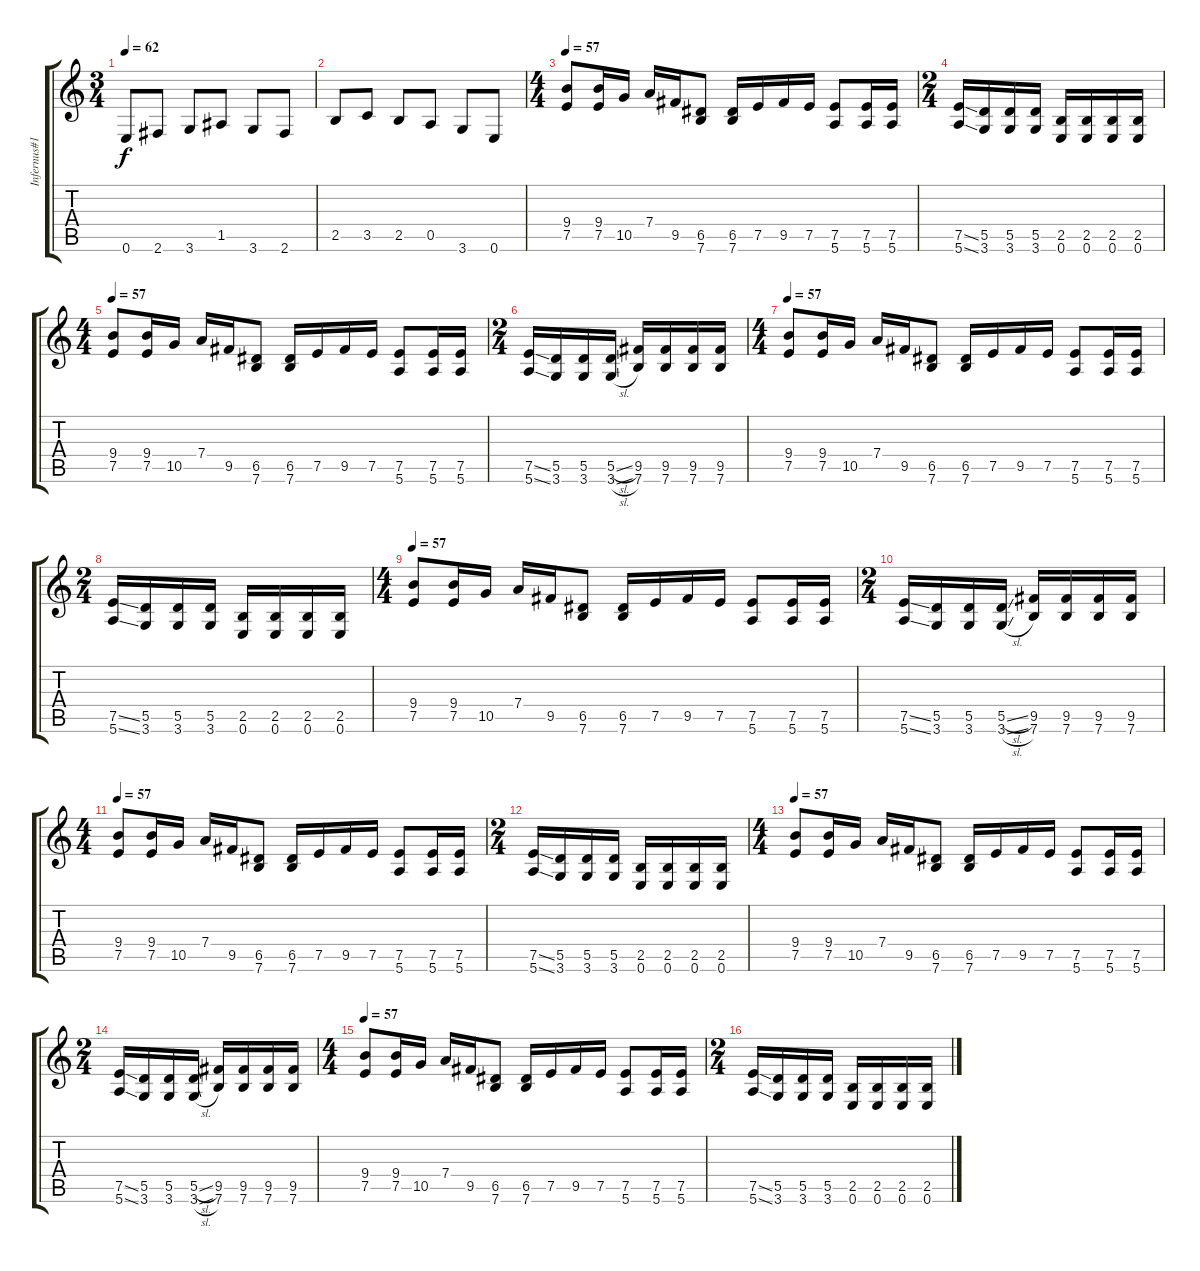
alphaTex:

\track ("Infernus#1" "Infernus#1") {instrument overdrivenguitar}
\staff {score tabs}
\tuning (E4 B3 G3 D3 A2 E2) {hide}
\ts (3 4)
\tempo 62
\clef g2
\ks c
0.6.8{dy f} 2.6.8 3.6.8 1.5.8 3.6.8 2.6.8 |
2.5.8 3.5.8 2.5.8 0.5.8 3.6.8 0.6.8 |
\ts (4 4)
\tempo 57
(9.4 7.5).8 (9.4 7.5).16 10.5.16 7.4.16 9.5.16 (6.5 7.6).8 (6.5 7.6).16 7.5.16 9.5.16 7.5.16 (7.5 5.6).8 (7.5 5.6).16 (7.5 5.6).16 |
\ts (2 4)
(7.5{ss} 5.6{ss}).16 (5.5 3.6).16 (5.5 3.6).16 (5.5 3.6).16 (2.5 0.6).16 (2.5 0.6).16 (2.5 0.6).16 (2.5 0.6).16 |
\ts (4 4)
\tempo 57
(9.4 7.5).8 (9.4 7.5).16 10.5.16 7.4.16 9.5.16 (6.5 7.6).8 (6.5 7.6).16 7.5.16 9.5.16 7.5.16 (7.5 5.6).8 (7.5 5.6).16 (7.5 5.6).16 |
\ts (2 4)
(7.5{ss} 5.6{ss}).16 (5.5 3.6).16 (5.5 3.6).16 (5.5{sl} 3.6{sl}).16 (9.5 7.6).16 (9.5 7.6).16 (9.5 7.6).16 (9.5 7.6).16 |
\ts (4 4)
\tempo 57
(9.4 7.5).8 (9.4 7.5).16 10.5.16 7.4.16 9.5.16 (6.5 7.6).8 (6.5 7.6).16 7.5.16 9.5.16 7.5.16 (7.5 5.6).8 (7.5 5.6).16 (7.5 5.6).16 |
\ts (2 4)
(7.5{ss} 5.6{ss}).16 (5.5 3.6).16 (5.5 3.6).16 (5.5 3.6).16 (2.5 0.6).16 (2.5 0.6).16 (2.5 0.6).16 (2.5 0.6).16 |
\ts (4 4)
\tempo 57
(9.4 7.5).8 (9.4 7.5).16 10.5.16 7.4.16 9.5.16 (6.5 7.6).8 (6.5 7.6).16 7.5.16 9.5.16 7.5.16 (7.5 5.6).8 (7.5 5.6).16 (7.5 5.6).16 |
\ts (2 4)
(7.5{ss} 5.6{ss}).16 (5.5 3.6).16 (5.5 3.6).16 (5.5{sl} 3.6{sl}).16 (9.5 7.6).16 (9.5 7.6).16 (9.5 7.6).16 (9.5 7.6).16 |
\ts (4 4)
\tempo 57
(9.4 7.5).8 (9.4 7.5).16 10.5.16 7.4.16 9.5.16 (6.5 7.6).8 (6.5 7.6).16 7.5.16 9.5.16 7.5.16 (7.5 5.6).8 (7.5 5.6).16 (7.5 5.6).16 |
\ts (2 4)
(7.5{ss} 5.6{ss}).16 (5.5 3.6).16 (5.5 3.6).16 (5.5 3.6).16 (2.5 0.6).16 (2.5 0.6).16 (2.5 0.6).16 (2.5 0.6).16 |
\ts (4 4)
\tempo 57
(9.4 7.5).8 (9.4 7.5).16 10.5.16 7.4.16 9.5.16 (6.5 7.6).8 (6.5 7.6).16 7.5.16 9.5.16 7.5.16 (7.5 5.6).8 (7.5 5.6).16 (7.5 5.6).16 |
\ts (2 4)
(7.5{ss} 5.6{ss}).16 (5.5 3.6).16 (5.5 3.6).16 (5.5{sl} 3.6{sl}).16 (9.5 7.6).16 (9.5 7.6).16 (9.5 7.6).16 (9.5 7.6).16 |
\ts (4 4)
\tempo 57
(9.4 7.5).8 (9.4 7.5).16 10.5.16 7.4.16 9.5.16 (6.5 7.6).8 (6.5 7.6).16 7.5.16 9.5.16 7.5.16 (7.5 5.6).8 (7.5 5.6).16 (7.5 5.6).16 |
\ts (2 4)
(7.5{ss} 5.6{ss}).16 (5.5 3.6).16 (5.5 3.6).16 (5.5 3.6).16 (2.5 0.6).16 (2.5 0.6).16 (2.5 0.6).16 (2.5 0.6).16
